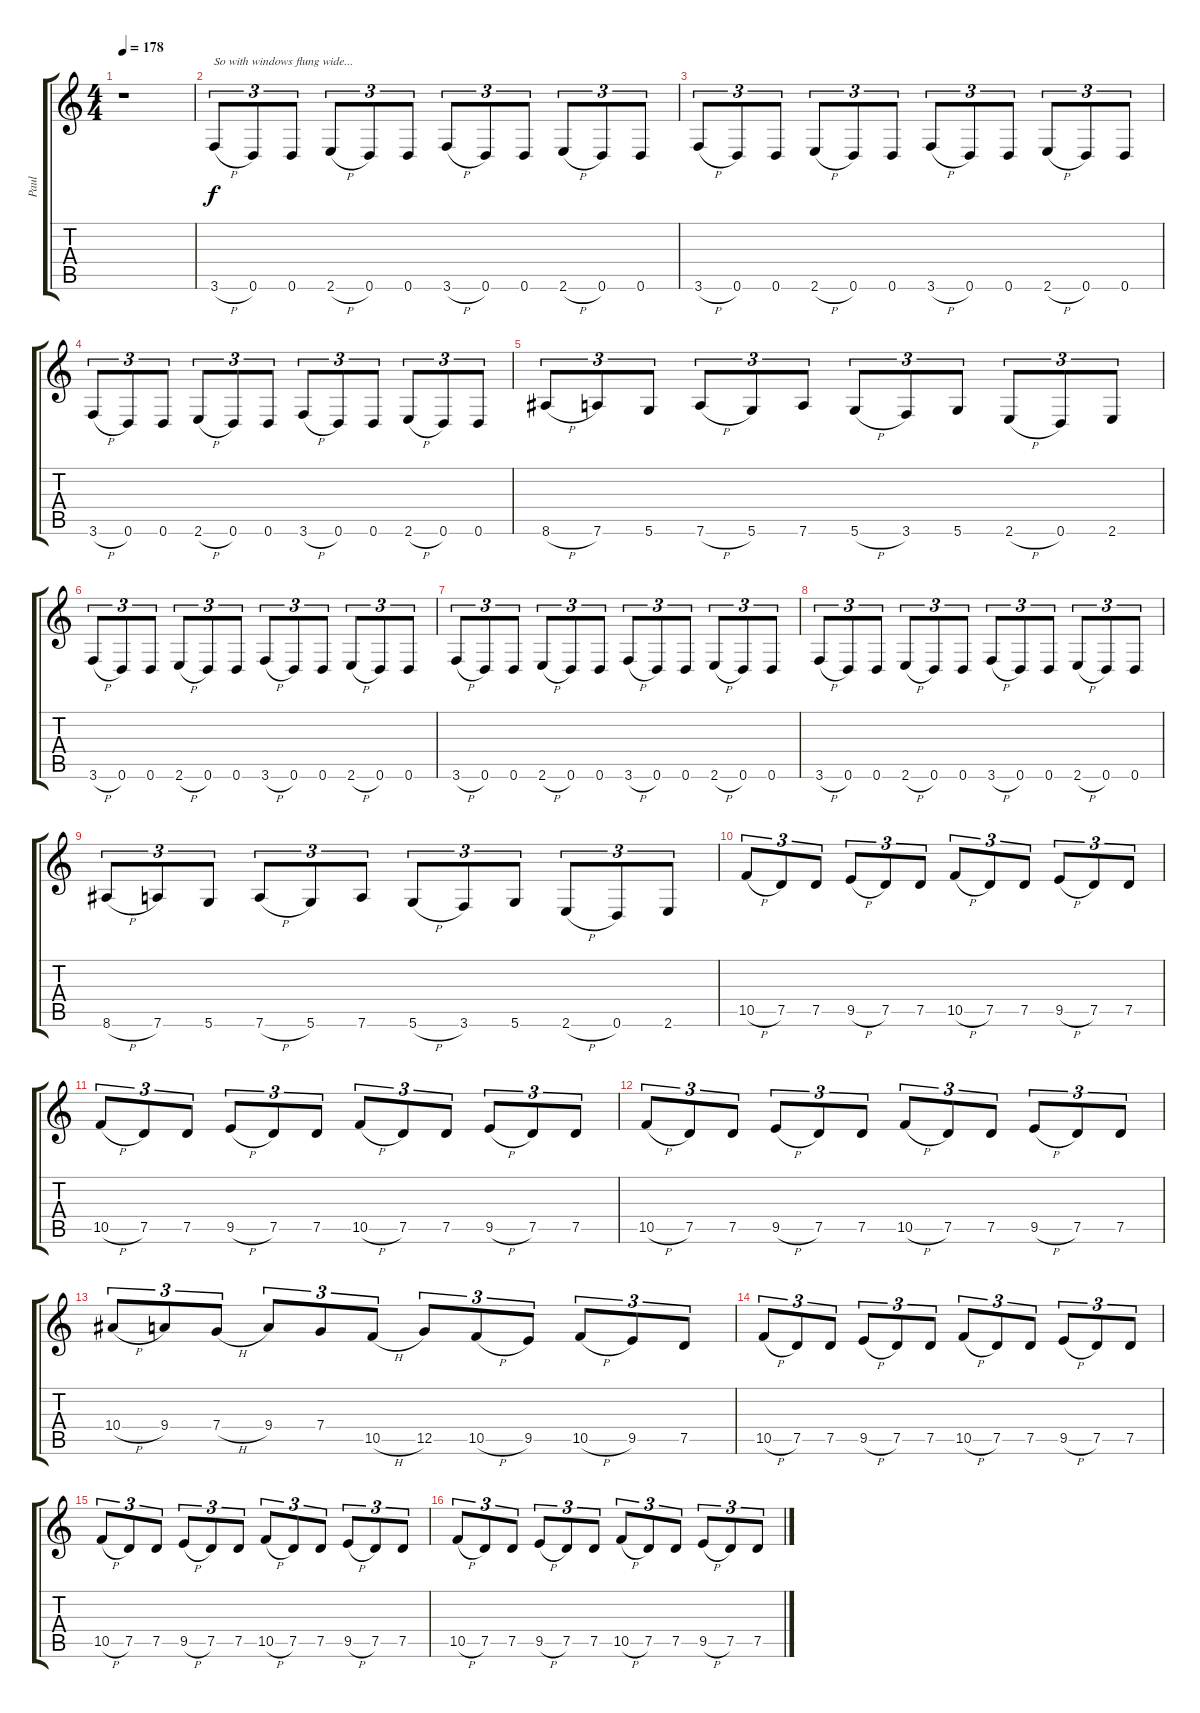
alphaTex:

\track ("Paul" "Paul") {instrument distortionguitar}
\staff {score tabs}
\tuning (D4 A3 F3 C3 G2 D2) {hide}
\ts (4 4)
\tempo 178
\clef g2
\ks c
r.1{dy f} |
3.6{h}.8{tu (3 2) txt "So with windows flung wide..."} 0.6.8{tu (3 2)} 0.6.8{tu (3 2)} 2.6{h}.8{tu (3 2)} 0.6.8{tu (3 2)} 0.6.8{tu (3 2)} 3.6{h}.8{tu (3 2)} 0.6.8{tu (3 2)} 0.6.8{tu (3 2)} 2.6{h}.8{tu (3 2)} 0.6.8{tu (3 2)} 0.6.8{tu (3 2)} |
3.6{h}.8{tu (3 2)} 0.6.8{tu (3 2)} 0.6.8{tu (3 2)} 2.6{h}.8{tu (3 2)} 0.6.8{tu (3 2)} 0.6.8{tu (3 2)} 3.6{h}.8{tu (3 2)} 0.6.8{tu (3 2)} 0.6.8{tu (3 2)} 2.6{h}.8{tu (3 2)} 0.6.8{tu (3 2)} 0.6.8{tu (3 2)} |
3.6{h}.8{tu (3 2)} 0.6.8{tu (3 2)} 0.6.8{tu (3 2)} 2.6{h}.8{tu (3 2)} 0.6.8{tu (3 2)} 0.6.8{tu (3 2)} 3.6{h}.8{tu (3 2)} 0.6.8{tu (3 2)} 0.6.8{tu (3 2)} 2.6{h}.8{tu (3 2)} 0.6.8{tu (3 2)} 0.6.8{tu (3 2)} |
8.6{h}.8{tu (3 2)} 7.6.8{tu (3 2)} 5.6.8{tu (3 2)} 7.6{h}.8{tu (3 2)} 5.6.8{tu (3 2)} 7.6.8{tu (3 2)} 5.6{h}.8{tu (3 2)} 3.6.8{tu (3 2)} 5.6.8{tu (3 2)} 2.6{h}.8{tu (3 2)} 0.6.8{tu (3 2)} 2.6.8{tu (3 2)} |
3.6{h}.8{tu (3 2)} 0.6.8{tu (3 2)} 0.6.8{tu (3 2)} 2.6{h}.8{tu (3 2)} 0.6.8{tu (3 2)} 0.6.8{tu (3 2)} 3.6{h}.8{tu (3 2)} 0.6.8{tu (3 2)} 0.6.8{tu (3 2)} 2.6{h}.8{tu (3 2)} 0.6.8{tu (3 2)} 0.6.8{tu (3 2)} |
3.6{h}.8{tu (3 2)} 0.6.8{tu (3 2)} 0.6.8{tu (3 2)} 2.6{h}.8{tu (3 2)} 0.6.8{tu (3 2)} 0.6.8{tu (3 2)} 3.6{h}.8{tu (3 2)} 0.6.8{tu (3 2)} 0.6.8{tu (3 2)} 2.6{h}.8{tu (3 2)} 0.6.8{tu (3 2)} 0.6.8{tu (3 2)} |
3.6{h}.8{tu (3 2)} 0.6.8{tu (3 2)} 0.6.8{tu (3 2)} 2.6{h}.8{tu (3 2)} 0.6.8{tu (3 2)} 0.6.8{tu (3 2)} 3.6{h}.8{tu (3 2)} 0.6.8{tu (3 2)} 0.6.8{tu (3 2)} 2.6{h}.8{tu (3 2)} 0.6.8{tu (3 2)} 0.6.8{tu (3 2)} |
8.6{h}.8{tu (3 2)} 7.6.8{tu (3 2)} 5.6.8{tu (3 2)} 7.6{h}.8{tu (3 2)} 5.6.8{tu (3 2)} 7.6.8{tu (3 2)} 5.6{h}.8{tu (3 2)} 3.6.8{tu (3 2)} 5.6.8{tu (3 2)} 2.6{h}.8{tu (3 2)} 0.6.8{tu (3 2)} 2.6.8{tu (3 2)} |
10.5{h}.8{tu (3 2)} 7.5.8{tu (3 2)} 7.5.8{tu (3 2)} 9.5{h}.8{tu (3 2)} 7.5.8{tu (3 2)} 7.5.8{tu (3 2)} 10.5{h}.8{tu (3 2)} 7.5.8{tu (3 2)} 7.5.8{tu (3 2)} 9.5{h}.8{tu (3 2)} 7.5.8{tu (3 2)} 7.5.8{tu (3 2)} |
10.5{h}.8{tu (3 2)} 7.5.8{tu (3 2)} 7.5.8{tu (3 2)} 9.5{h}.8{tu (3 2)} 7.5.8{tu (3 2)} 7.5.8{tu (3 2)} 10.5{h}.8{tu (3 2)} 7.5.8{tu (3 2)} 7.5.8{tu (3 2)} 9.5{h}.8{tu (3 2)} 7.5.8{tu (3 2)} 7.5.8{tu (3 2)} |
10.5{h}.8{tu (3 2)} 7.5.8{tu (3 2)} 7.5.8{tu (3 2)} 9.5{h}.8{tu (3 2)} 7.5.8{tu (3 2)} 7.5.8{tu (3 2)} 10.5{h}.8{tu (3 2)} 7.5.8{tu (3 2)} 7.5.8{tu (3 2)} 9.5{h}.8{tu (3 2)} 7.5.8{tu (3 2)} 7.5.8{tu (3 2)} |
10.4{h}.8{tu (3 2)} 9.4.8{tu (3 2)} 7.4{h}.8{tu (3 2)} 9.4.8{tu (3 2)} 7.4.8{tu (3 2)} 10.5{h}.8{tu (3 2)} 12.5.8{tu (3 2)} 10.5{h}.8{tu (3 2)} 9.5.8{tu (3 2)} 10.5{h}.8{tu (3 2)} 9.5.8{tu (3 2)} 7.5.8{tu (3 2)} |
10.5{h}.8{tu (3 2)} 7.5.8{tu (3 2)} 7.5.8{tu (3 2)} 9.5{h}.8{tu (3 2)} 7.5.8{tu (3 2)} 7.5.8{tu (3 2)} 10.5{h}.8{tu (3 2)} 7.5.8{tu (3 2)} 7.5.8{tu (3 2)} 9.5{h}.8{tu (3 2)} 7.5.8{tu (3 2)} 7.5.8{tu (3 2)} |
10.5{h}.8{tu (3 2)} 7.5.8{tu (3 2)} 7.5.8{tu (3 2)} 9.5{h}.8{tu (3 2)} 7.5.8{tu (3 2)} 7.5.8{tu (3 2)} 10.5{h}.8{tu (3 2)} 7.5.8{tu (3 2)} 7.5.8{tu (3 2)} 9.5{h}.8{tu (3 2)} 7.5.8{tu (3 2)} 7.5.8{tu (3 2)} |
10.5{h}.8{tu (3 2)} 7.5.8{tu (3 2)} 7.5.8{tu (3 2)} 9.5{h}.8{tu (3 2)} 7.5.8{tu (3 2)} 7.5.8{tu (3 2)} 10.5{h}.8{tu (3 2)} 7.5.8{tu (3 2)} 7.5.8{tu (3 2)} 9.5{h}.8{tu (3 2)} 7.5.8{tu (3 2)} 7.5.8{tu (3 2)}
